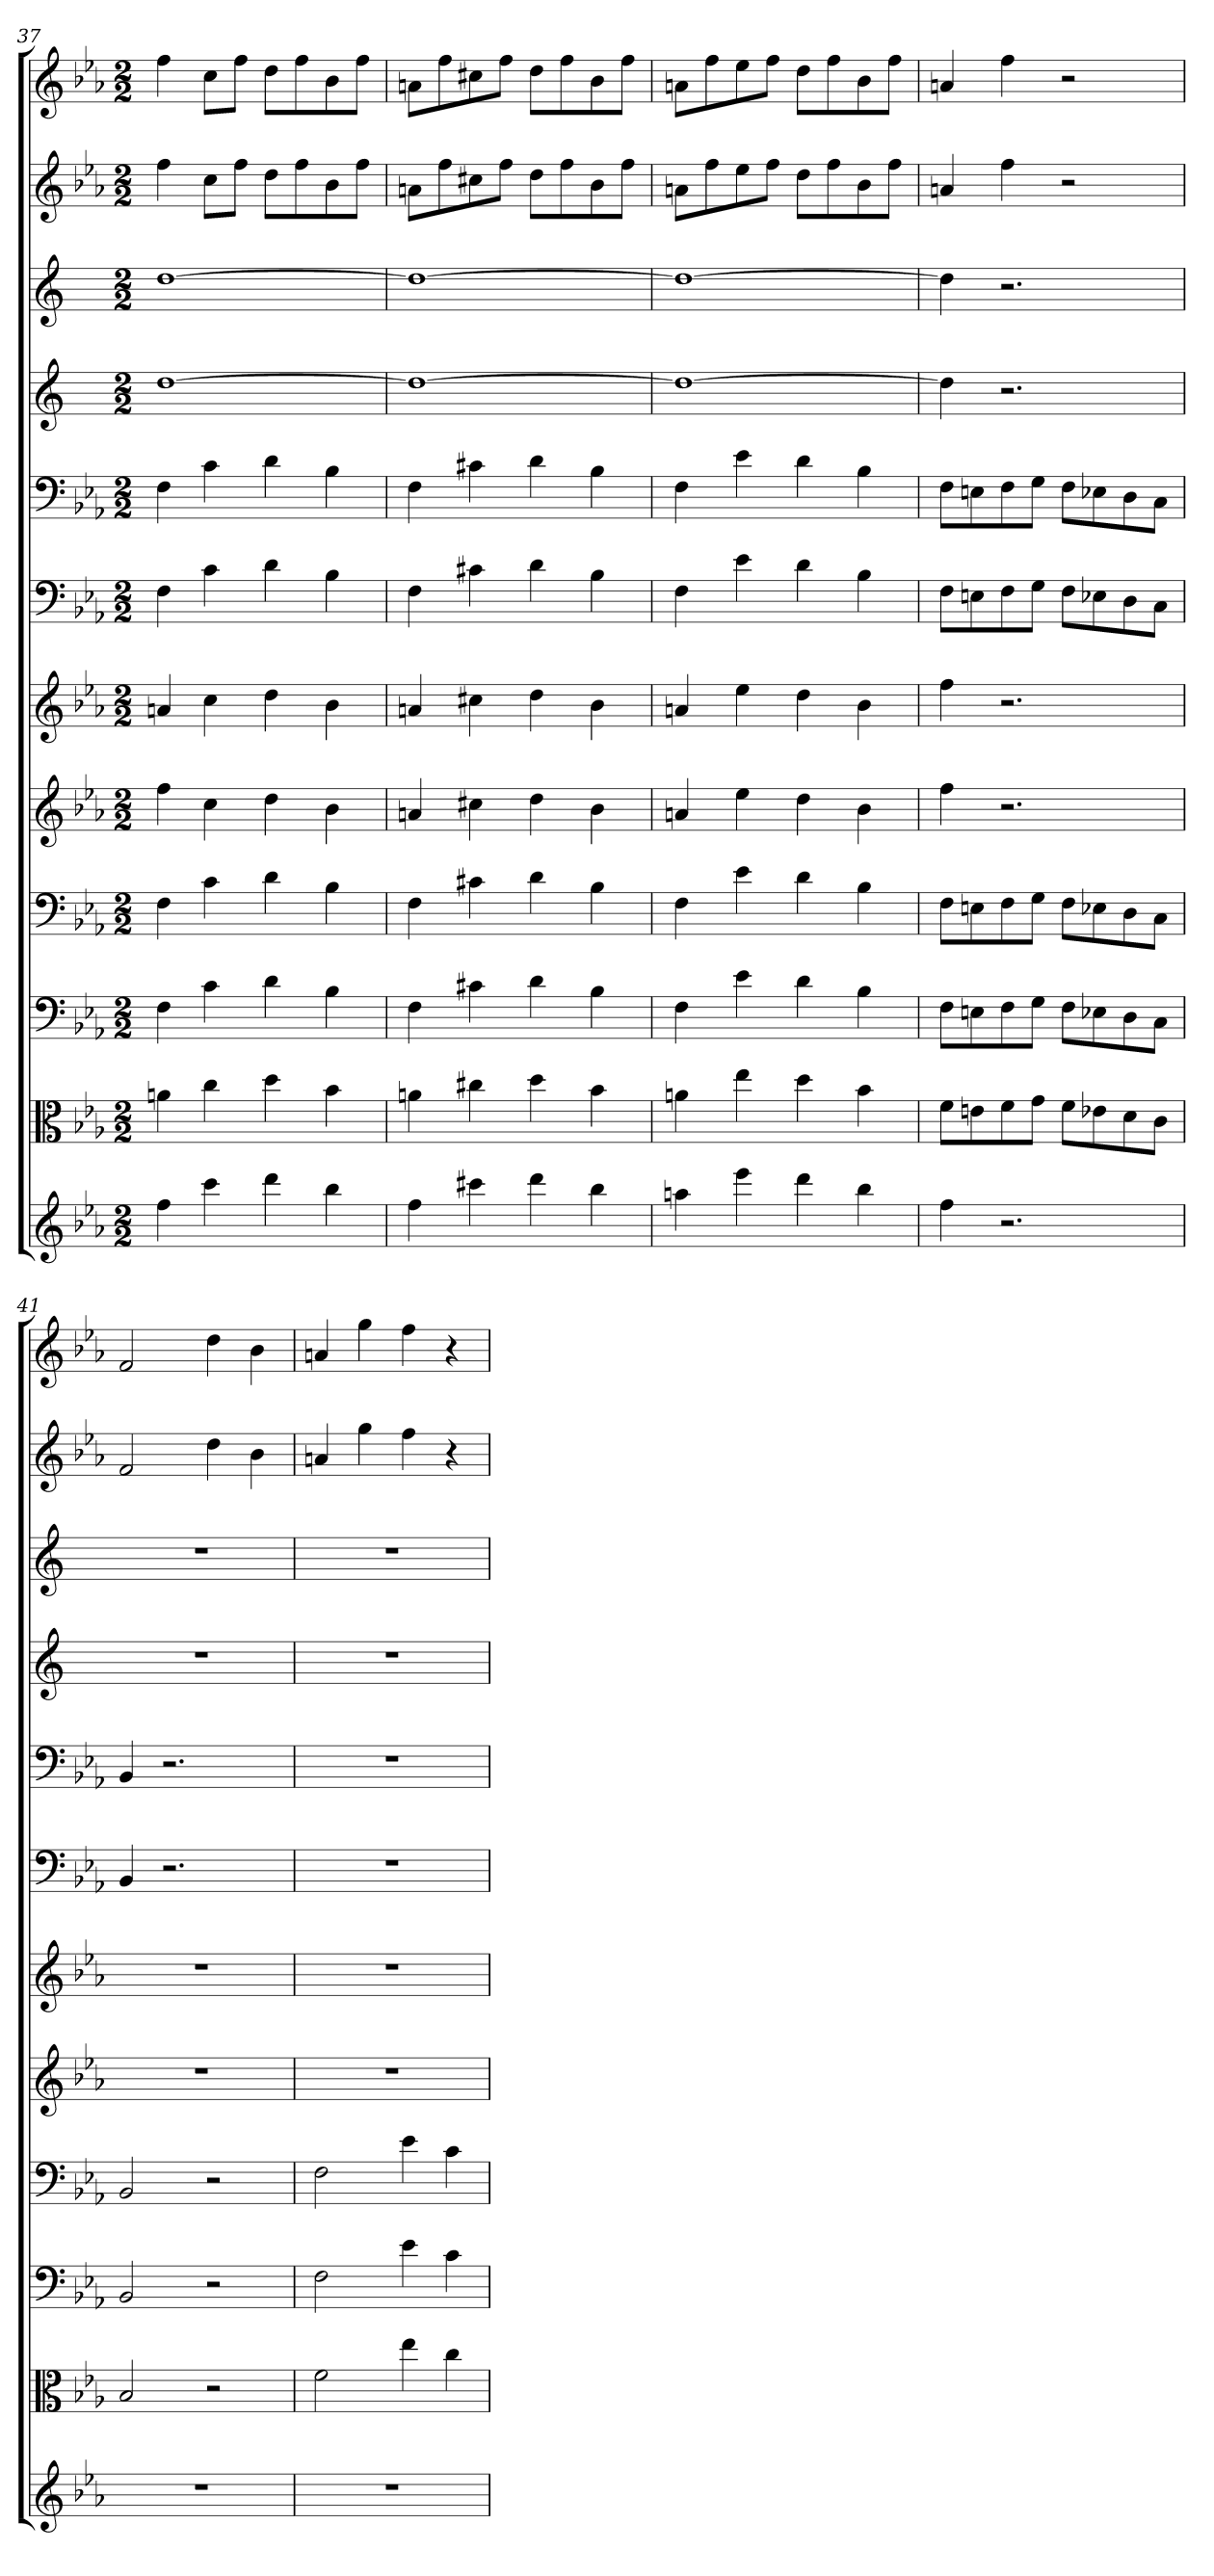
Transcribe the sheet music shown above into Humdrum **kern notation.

**kern	**kern	**kern	**kern	**kern	**kern	**kern	**kern	**kern	**kern	**kern	**kern
*part12	*part11	*part10	*part9	*part8	*part7	*part6	*part5	*part4	*part3	*part2	*part1
*staff12	*staff11	*staff10	*staff9	*staff8	*staff7	*staff6	*staff5	*staff4	*staff3	*staff2	*staff1
*	*clefC3	*clefF4	*clefF4	*	*	*clefF4	*clefF4	*	*	*	*
*k[b-e-a-]	*k[b-e-a-]	*k[b-e-a-]	*k[b-e-a-]	*k[b-e-a-]	*k[b-e-a-]	*k[b-e-a-]	*k[b-e-a-]	*k[]	*k[]	*k[b-e-a-]	*k[b-e-a-]
*E-:	*E-:	*E-:	*E-:	*E-:	*E-:	*E-:	*E-:	*	*	*E-:	*E-:
*M2/2	*M2/2	*M2/2	*M2/2	*M2/2	*M2/2	*M2/2	*M2/2	*M2/2	*M2/2	*M2/2	*M2/2
=37	=37	=37	=37	=37	=37	=37	=37	=37	=37	=37	=37
4ff	4an	4F	4F	4ff	4an	4F	4F	[1dd	[1dd	4ff	4ff
4ccc	4cc	4c	4c	4cc	4cc	4c	4c	.	.	8ccL	8ccL
.	.	.	.	.	.	.	.	.	.	8ffJ	8ffJ
4ddd	4dd	4d	4d	4dd	4dd	4d	4d	.	.	8ddL	8ddL
.	.	.	.	.	.	.	.	.	.	8ff	8ff
4bb-	4b-	4B-	4B-	4b-	4b-	4B-	4B-	.	.	8b-	8b-
.	.	.	.	.	.	.	.	.	.	8ffJ	8ffJ
=38	=38	=38	=38	=38	=38	=38	=38	=38	=38	=38	=38
4ff	4an	4F	4F	4an	4an	4F	4F	1dd_	1dd_	8anL	8anL
.	.	.	.	.	.	.	.	.	.	8ff	8ff
4ccc#X	4cc#X	4c#X	4c#X	4cc#X	4cc#X	4c#X	4c#X	.	.	8cc#X	8cc#X
.	.	.	.	.	.	.	.	.	.	8ffJ	8ffJ
4ddd	4dd	4d	4d	4dd	4dd	4d	4d	.	.	8ddL	8ddL
.	.	.	.	.	.	.	.	.	.	8ff	8ff
4bb-	4b-	4B-	4B-	4b-	4b-	4B-	4B-	.	.	8b-	8b-
.	.	.	.	.	.	.	.	.	.	8ffJ	8ffJ
=39	=39	=39	=39	=39	=39	=39	=39	=39	=39	=39	=39
4aan	4an	4F	4F	4an	4an	4F	4F	1dd_	1dd_	8anL	8anL
.	.	.	.	.	.	.	.	.	.	8ff	8ff
4eee-	4ee-	4e-	4e-	4ee-	4ee-	4e-	4e-	.	.	8ee-	8ee-
.	.	.	.	.	.	.	.	.	.	8ffJ	8ffJ
4ddd	4dd	4d	4d	4dd	4dd	4d	4d	.	.	8ddL	8ddL
.	.	.	.	.	.	.	.	.	.	8ff	8ff
4bb-	4b-	4B-	4B-	4b-	4b-	4B-	4B-	.	.	8b-	8b-
.	.	.	.	.	.	.	.	.	.	8ffJ	8ffJ
=40	=40	=40	=40	=40	=40	=40	=40	=40	=40	=40	=40
4ff	8f\L	8F\L	8F\L	4ff	4ff	8F\L	8F\L	4dd]	4dd]	4an	4an
.	8en\	8En\	8En\	.	.	8En\	8En\	.	.	.	.
2.r	8f\	8F\	8F\	2.r	2.r	8F\	8F\	2.r	2.r	4ff	4ff
.	8g\J	8G\J	8G\J	.	.	8G\J	8G\J	.	.	.	.
.	8f\L	8F\L	8F\L	.	.	8F\L	8F\L	.	.	2r	2r
.	8e-X\	8E-X\	8E-X\	.	.	8E-X\	8E-X\	.	.	.	.
.	8d\	8D\	8D\	.	.	8D\	8D\	.	.	.	.
.	8c\J	8C\J	8C\J	.	.	8C\J	8C\J	.	.	.	.
=41	=41	=41	=41	=41	=41	=41	=41	=41	=41	=41	=41
1r	2B-	2BB-	2BB-	1r	1r	4BB-	4BB-	1r	1r	2f	2f
.	.	.	.	.	.	2.r	2.r	.	.	.	.
.	2r	2r	2r	.	.	.	.	.	.	4dd	4dd
.	.	.	.	.	.	.	.	.	.	4b-	4b-
=42	=42	=42	=42	=42	=42	=42	=42	=42	=42	=42	=42
1r	2f	2F	2F	1r	1r	1r	1r	1r	1r	4an	4an
.	.	.	.	.	.	.	.	.	.	4gg	4gg
.	4ee-	4e-	4e-	.	.	.	.	.	.	4ff	4ff
.	4cc	4c	4c	.	.	.	.	.	.	4r	4r
=	=	=	=	=	=	=	=	=	=	=	=
*-	*-	*-	*-	*-	*-	*-	*-	*-	*-	*-	*-
